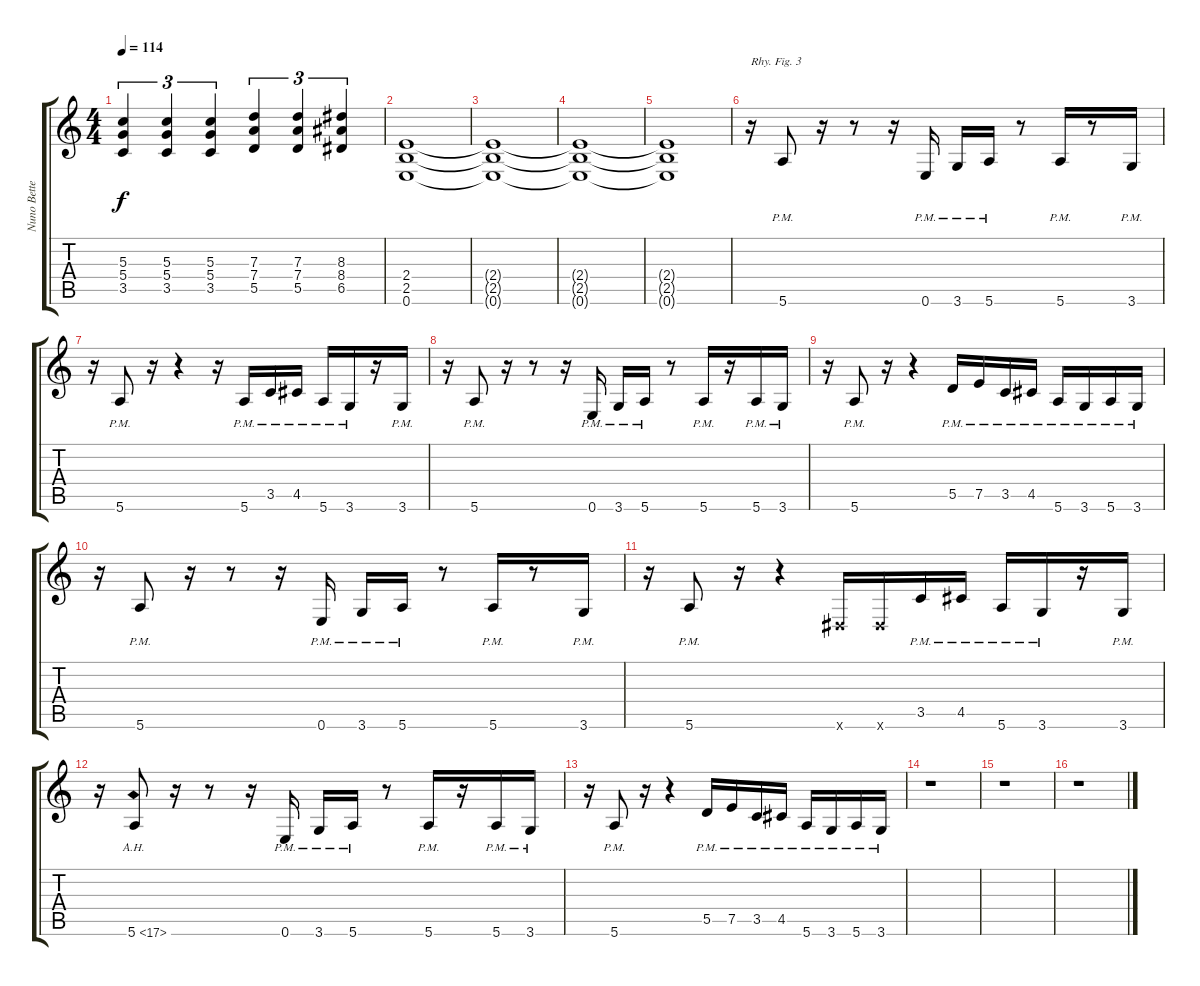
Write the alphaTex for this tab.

\track ("Nuno Bettencourt (Lead Guitar)" "Nuno Bette") {instrument distortionguitar}
\staff {score tabs}
\tuning (E4 B3 G3 D3 A2 E2) {hide}
\ts (4 4)
\tempo 114
\clef g2
\ks c
(5.3 5.4 3.5).4{tu (3 2) dy f} (5.3 5.4 3.5).4{tu (3 2)} (5.3 5.4 3.5).4{tu (3 2)} (7.3 7.4 5.5).4{tu (3 2)} (7.3 7.4 5.5).4{tu (3 2)} (8.3 8.4 6.5).4{tu (3 2)} |
(2.4 2.5 0.6).1 |
(2.4{t} 2.5{t} 0.6{t}).1 |
(2.4{t} 2.5{t} 0.6{t}).1 |
(2.4{t} 2.5{t} 0.6{t}).1 |
r.16{txt "Rhy. Fig. 3"} 5.6{pm}.8 r.16 r.8 r.16 0.6{pm}.16 3.6{pm}.16 5.6{pm}.16 r.8 5.6{pm}.16 r.8 3.6{pm}.16 |
r.16 5.6{pm}.8 r.16 r.4 r.16 5.6{pm}.16 3.5{pm}.16 4.5{pm}.16 5.6{pm}.16 3.6{pm}.16 r.16 3.6{pm}.16 |
r.16 5.6{pm}.8 r.16 r.8 r.16 0.6{pm}.16 3.6{pm}.16 5.6{pm}.16 r.8 5.6{pm}.16 r.16 5.6{pm}.16 3.6{pm}.16 |
r.16 5.6{pm}.8 r.16 r.4 5.5{pm}.16 7.5{pm}.16 3.5{pm}.16 4.5{pm}.16 5.6{pm}.16 3.6{pm}.16 5.6{pm}.16 3.6{pm}.16 |
r.16 5.6{pm}.8 r.16 r.8 r.16 0.6{pm}.16 3.6{pm}.16 5.6{pm}.16 r.8 5.6{pm}.16 r.8 3.6{pm}.16 |
r.16 5.6{pm}.8 r.16 r.4 -1.6{x}.16 -1.6{x}.16 3.5{pm}.16 4.5{pm}.16 5.6{pm}.16 3.6{pm}.16 r.16 3.6{pm}.16 |
r.16 5.6{ah 12}.8 r.16 r.8 r.16 0.6{pm}.16 3.6{pm}.16 5.6{pm}.16 r.8 5.6{pm}.16 r.16 5.6{pm}.16 3.6{pm}.16 |
r.16 5.6{pm}.8 r.16 r.4 5.5{pm}.16 7.5{pm}.16 3.5{pm}.16 4.5{pm}.16 5.6{pm}.16 3.6{pm}.16 5.6{pm}.16 3.6{pm}.16 |
r.1 |
r.1 |
r.1
